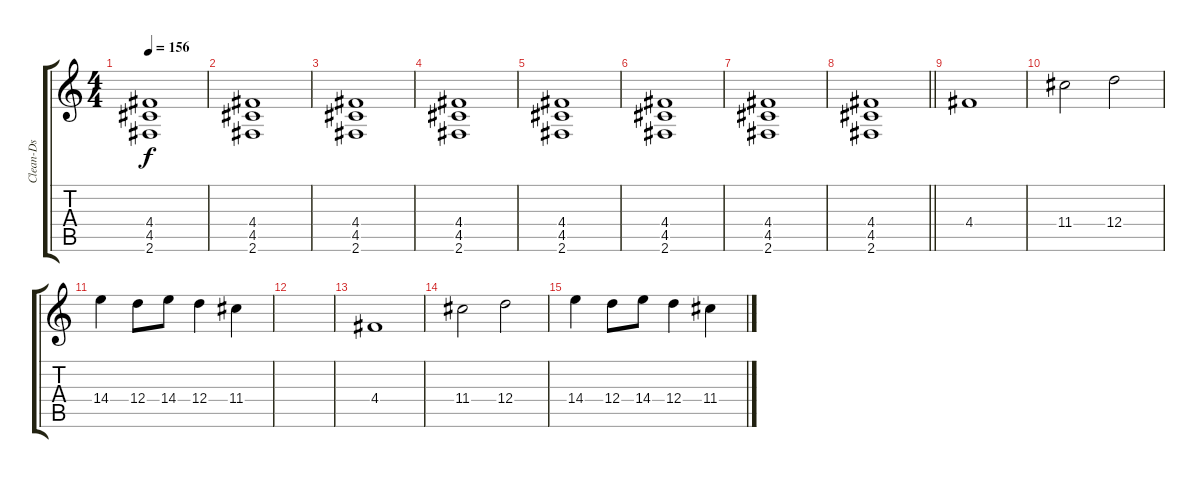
\track ("Clean-Ds" "Clean-Ds") {instrument distortionguitar}
\staff {score tabs}
\tuning (E4 B3 G3 D3 A2 E2) {hide}
\ts (4 4)
\tempo 156
\clef g2
\ks c
(4.4 4.5 2.6).1{dy f} |
(4.4 4.5 2.6).1 |
(4.4 4.5 2.6).1 |
(4.4 4.5 2.6).1 |
(4.4 4.5 2.6).1 |
(4.4 4.5 2.6).1 |
(4.4 4.5 2.6).1 |
\barLineRight lightlight
(4.4 4.5 2.6).1 |
4.4.1{volume 12 instrument electricguitarclean} |
11.4.2 12.4.2 |
14.4.4 12.4.8 14.4.8 12.4.4 11.4.4 |
|
4.4.1 |
11.4.2 12.4.2 |
14.4.4 12.4.8 14.4.8 12.4.4 11.4.4
